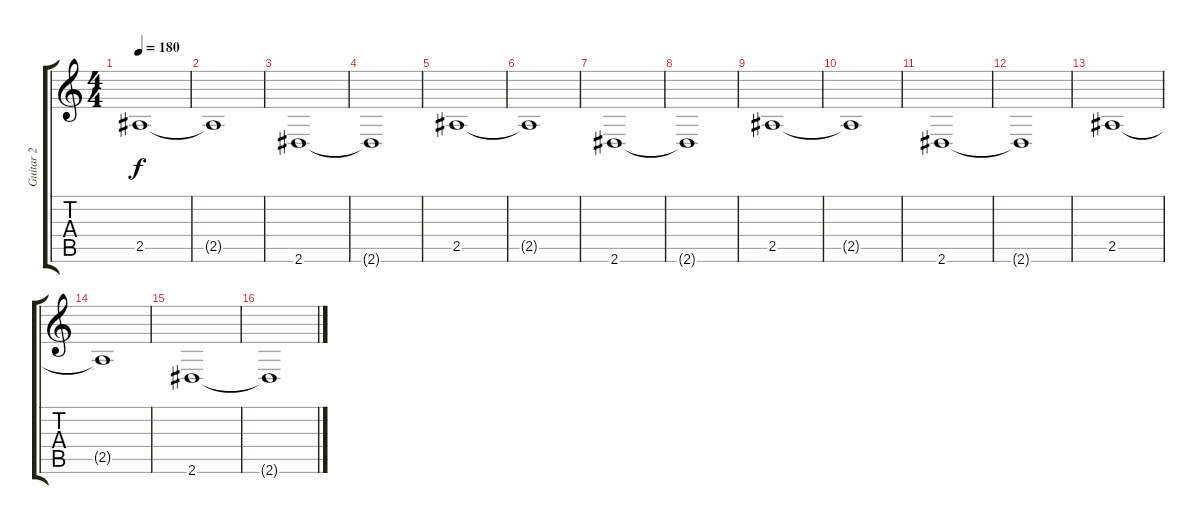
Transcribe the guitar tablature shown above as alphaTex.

\track ("Guitar 2" "Guitar 2") {instrument overdrivenguitar}
\staff {score tabs}
\tuning (Eb4 Bb3 Gb3 Db3 Ab2 Db2) {hide}
\ts (4 4)
\tempo 180
\clef g2
\ks c
2.5.1{dy f instrument electricguitarclean} |
2.5{t}.1 |
2.6.1 |
2.6{t}.1 |
2.5.1 |
2.5{t}.1 |
2.6.1 |
2.6{t}.1 |
2.5.1 |
2.5{t}.1 |
2.6.1 |
2.6{t}.1 |
2.5.1 |
2.5{t}.1 |
2.6.1 |
2.6{t}.1
